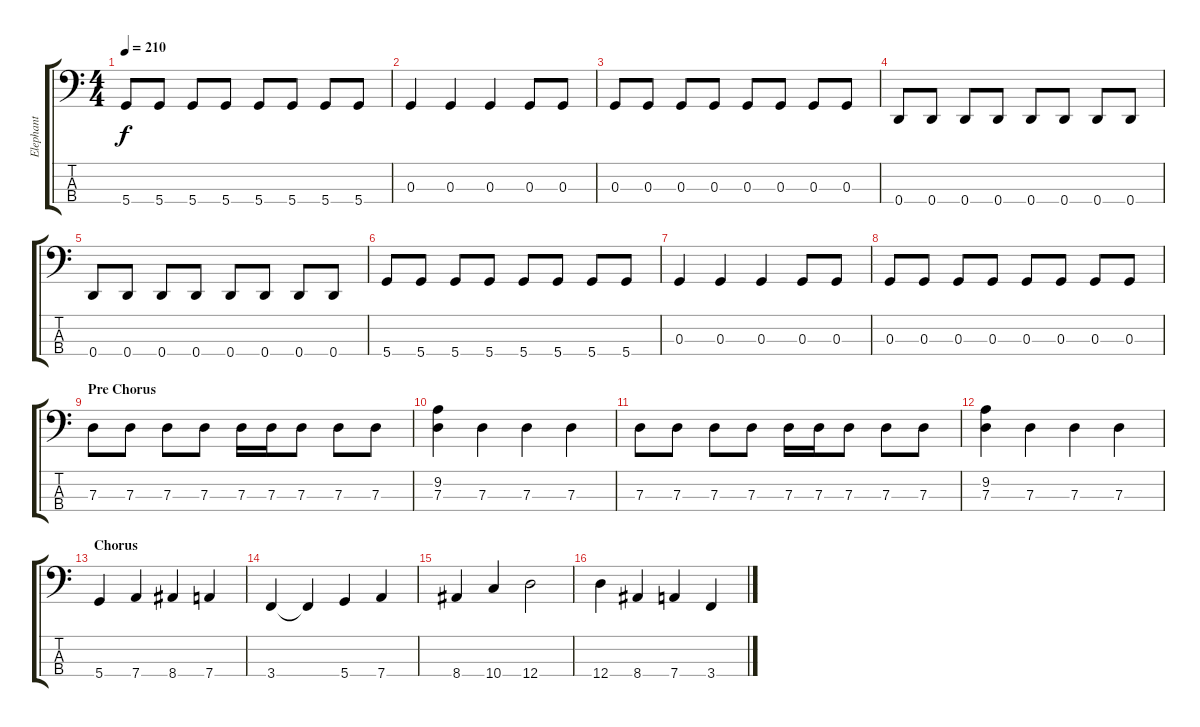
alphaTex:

\track ("Elephant" "Elephant") {instrument electricbassfinger}
\staff {score tabs}
\tuning (F2 C2 G1 D1) {hide}
\ts (4 4)
\tempo 210
\clef f4
\ks c
5.4.8{dy f} 5.4.8 5.4.8 5.4.8 5.4.8 5.4.8 5.4.8 5.4.8 |
0.3.4 0.3.4 0.3.4 0.3.8 0.3.8 |
0.3.8 0.3.8 0.3.8 0.3.8 0.3.8 0.3.8 0.3.8 0.3.8 |
0.4.8 0.4.8 0.4.8 0.4.8 0.4.8 0.4.8 0.4.8 0.4.8 |
0.4.8 0.4.8 0.4.8 0.4.8 0.4.8 0.4.8 0.4.8 0.4.8 |
5.4.8 5.4.8 5.4.8 5.4.8 5.4.8 5.4.8 5.4.8 5.4.8 |
0.3.4 0.3.4 0.3.4 0.3.8 0.3.8 |
0.3.8 0.3.8 0.3.8 0.3.8 0.3.8 0.3.8 0.3.8 0.3.8 |
\section ("" "Pre Chorus")
7.3.8 7.3.8 7.3.8 7.3.8 7.3.16 7.3.16 7.3.8 7.3.8 7.3.8 |
(9.2 7.3).4 7.3.4 7.3.4 7.3.4 |
7.3.8 7.3.8 7.3.8 7.3.8 7.3.16 7.3.16 7.3.8 7.3.8 7.3.8 |
(9.2 7.3).4 7.3.4 7.3.4 7.3.4 |
\section ("" "Chorus")
5.4.4 7.4.4 8.4.4 7.4.4 |
3.4.4 3.4{t}.4 5.4.4 7.4.4 |
8.4.4 10.4.4 12.4.2 |
12.4.4 8.4.4 7.4.4 3.4.4
